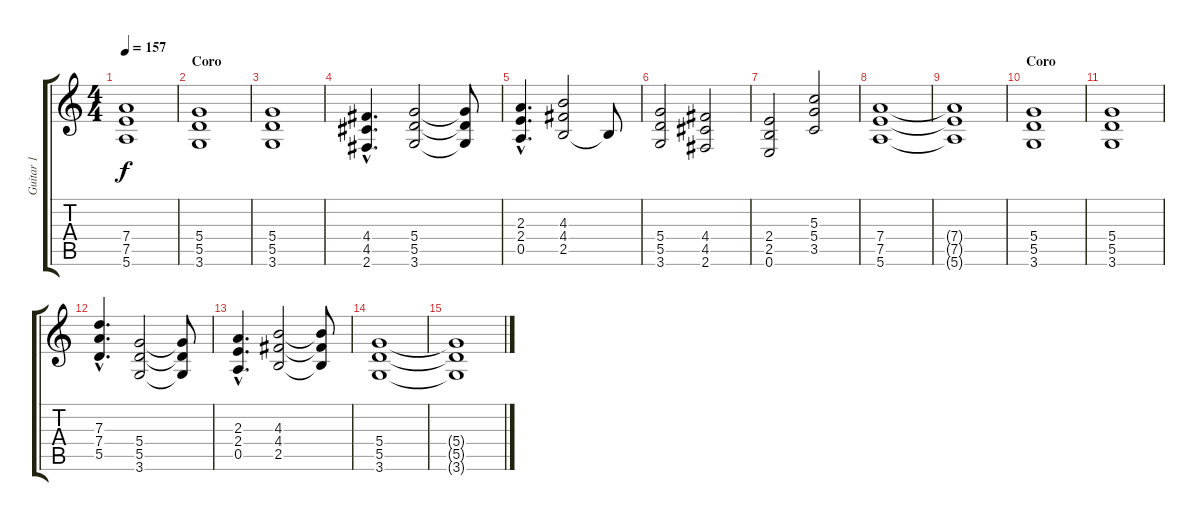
\track ("Guitar 1" "Guitar 1") {instrument overdrivenguitar}
\staff {score tabs}
\tuning (E4 B3 G3 D3 A2 E2) {hide}
\ts (4 4)
\tempo 157
\clef g2
\ks c
(7.4{t} 7.5{t} 5.6{t}).1{dy f} |
\section ("" "Coro")
(5.4 5.5 3.6).1 |
(5.4 5.5 3.6).1 |
(4.4{hac} 4.5{hac} 2.6{hac}).4{d} (5.4 5.5 3.6).2 (5.4{t} 5.5{t} 3.6{t}).8 |
(2.3{hac} 2.4{hac} 0.5{hac}).4{d} (4.3 4.4 2.5).2 2.5{t}.8 |
(5.4 5.5 3.6).2 (4.4 4.5 2.6).2 |
(2.4 2.5 0.6).2 (5.3 5.4 3.5).2 |
(7.4 7.5 5.6).1 |
(7.4{t} 7.5{t} 5.6{t}).1 |
\section ("" "Coro")
(5.4 5.5 3.6).1 |
(5.4 5.5 3.6).1 |
(7.3{hac} 7.4{hac} 5.5{hac}).4{d} (5.4 5.5 3.6).2 (5.4{t} 5.5{t} 3.6{t}).8 |
(2.3{hac} 2.4{hac} 0.5{hac}).4{d} (4.3 4.4 2.5).2 (4.3{t} 4.4{t} 2.5{t}).8 |
(5.4 5.5 3.6).1 |
(5.4{t} 5.5{t} 3.6{t}).1
